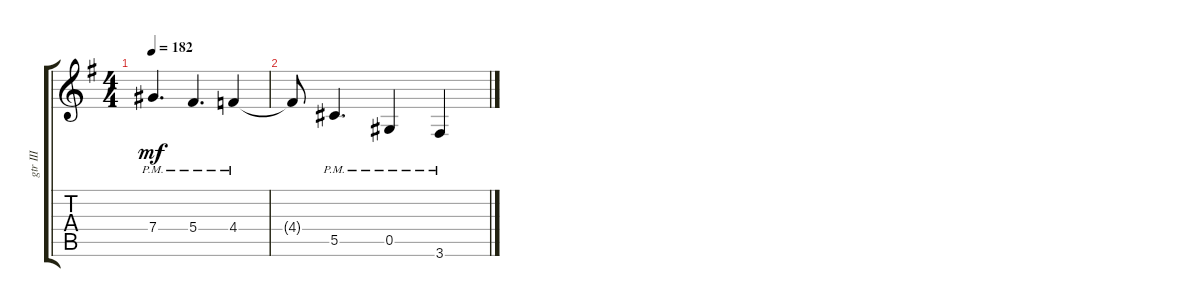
\track ("gtr III" "gtr III") {instrument distortionguitar}
\staff {score tabs}
\tuning (Eb4 Bb3 Gb3 Db3 Ab2 Eb2) {hide}
\ts (4 4)
\tempo 182
\clef g2
\ks g
7.4{pm}.4{d dy mf} 5.4{pm}.4{d} 4.4{pm}.4 |
4.4{t}.8 5.5{pm}.4{d} 0.5{pm}.4 3.6{pm}.4
